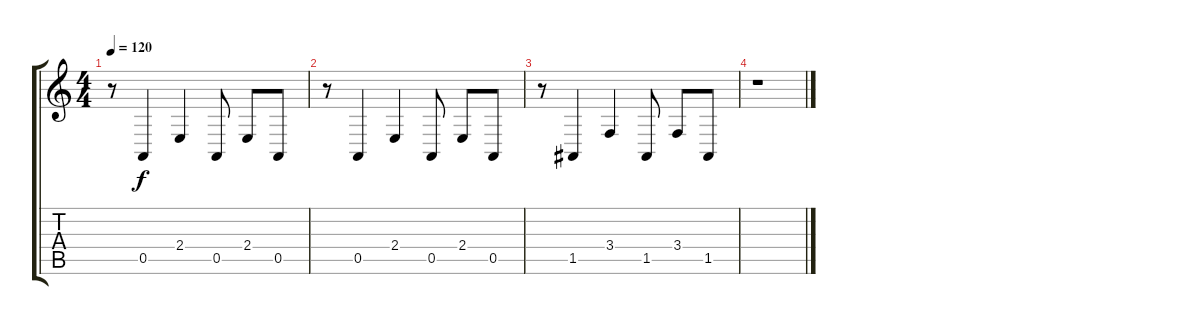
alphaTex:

\track "" {instrument stringensemble1}
\staff {score tabs}
\tuning (E4 B3 G3 D3 A2 E2) {hide}
\ts (4 4)
\tempo 120
\clef g2
\ks c
r.8{dy f} 0.5.4 2.4.4 0.5.8 2.4.8 0.5.8 |
r.8 0.5.4 2.4.4 0.5.8 2.4.8 0.5.8 |
r.8 1.5.4 3.4.4 1.5.8 3.4.8 1.5.8 |
r.1
